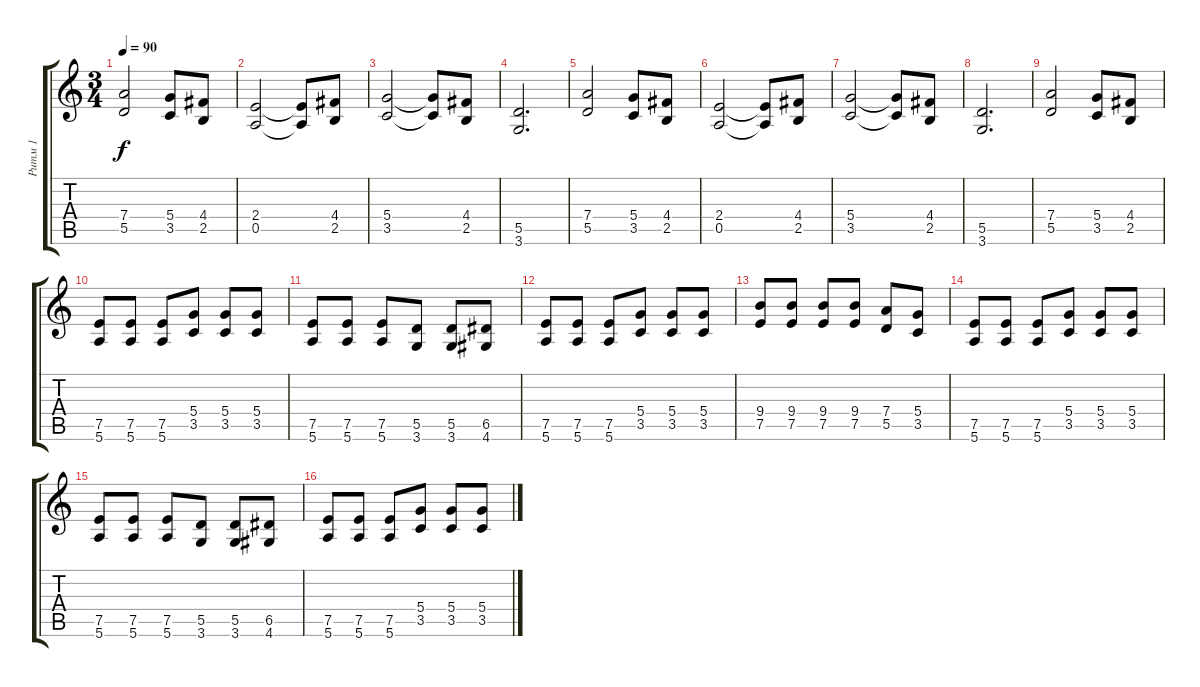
\track ("Ритм 1" "Ритм 1") {instrument distortionguitar}
\staff {score tabs}
\tuning (E4 B3 G3 D3 A2 E2) {hide}
\ts (3 4)
\tempo 90
\clef g2
\ks c
(7.4 5.5).2{dy f} (5.4 3.5).8 (4.4 2.5).8 |
(2.4 0.5).2 (2.4{t} 0.5{t}).8 (4.4 2.5).8 |
(5.4 3.5).2 (5.4{t} 3.5{t}).8 (4.4 2.5).8 |
(5.5 3.6).2{d} |
(7.4 5.5).2 (5.4 3.5).8 (4.4 2.5).8 |
(2.4 0.5).2 (2.4{t} 0.5{t}).8 (4.4 2.5).8 |
(5.4 3.5).2 (5.4{t} 3.5{t}).8 (4.4 2.5).8 |
(5.5 3.6).2{d} |
(7.4 5.5).2 (5.4 3.5).8 (4.4 2.5).8 |
(7.5 5.6).8 (7.5 5.6).8 (7.5 5.6).8 (5.4 3.5).8 (5.4 3.5).8 (5.4 3.5).8 |
(7.5 5.6).8 (7.5 5.6).8 (7.5 5.6).8 (5.5 3.6).8 (5.5 3.6).8 (6.5 4.6).8 |
(7.5 5.6).8 (7.5 5.6).8 (7.5 5.6).8 (5.4 3.5).8 (5.4 3.5).8 (5.4 3.5).8 |
(9.4 7.5).8 (9.4 7.5).8 (9.4 7.5).8 (9.4 7.5).8 (7.4 5.5).8 (5.4 3.5).8 |
(7.5 5.6).8 (7.5 5.6).8 (7.5 5.6).8 (5.4 3.5).8 (5.4 3.5).8 (5.4 3.5).8 |
(7.5 5.6).8 (7.5 5.6).8 (7.5 5.6).8 (5.5 3.6).8 (5.5 3.6).8 (6.5 4.6).8 |
(7.5 5.6).8 (7.5 5.6).8 (7.5 5.6).8 (5.4 3.5).8 (5.4 3.5).8 (5.4 3.5).8
